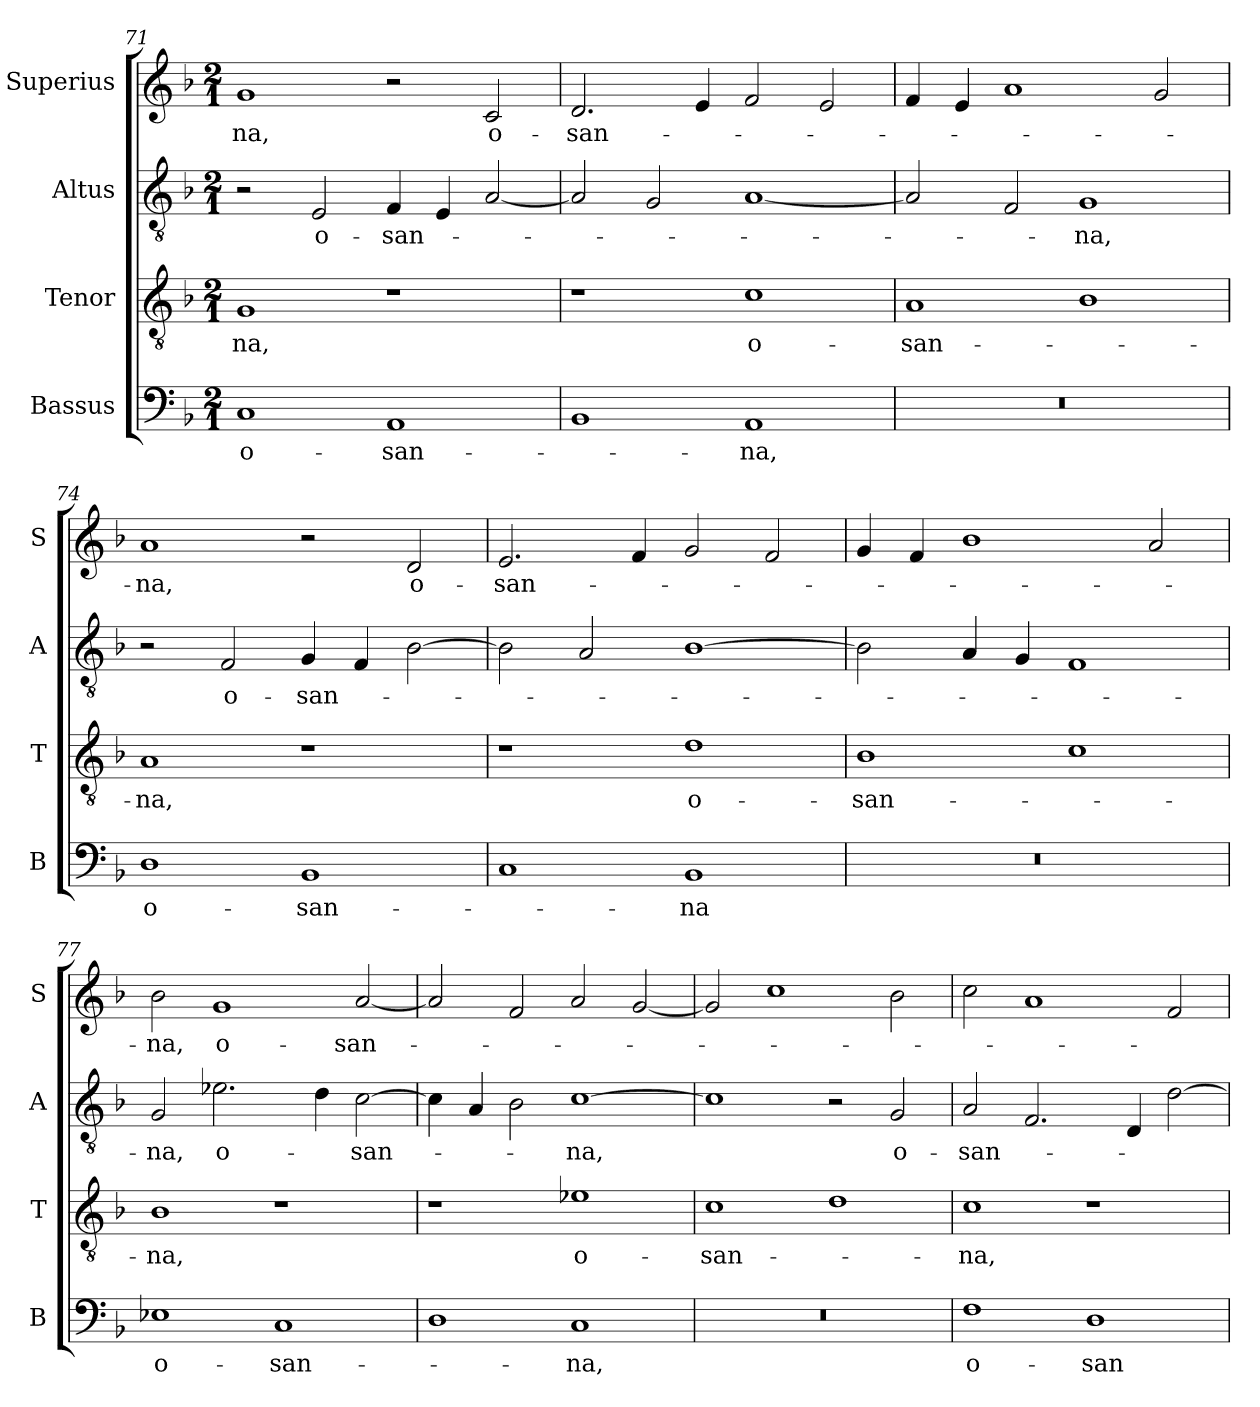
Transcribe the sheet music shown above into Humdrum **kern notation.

**kern	**text	**kern	**text	**kern	**text	**kern	**text
*part4	*part4	*part3	*part3	*part2	*part2	*part1	*part1
*staff4	*staff4	*staff3	*staff3	*staff2	*staff2	*staff1	*staff1
*I"Bassus	*	*I"Tenor	*	*I"Altus	*	*I"Superius	*
*I'B	*	*I'T	*	*I'A	*	*I'S	*
*clefF4	*	*clefGv2	*	*clefGv2	*	*clefG2	*
*k[b-]	*	*k[b-]	*	*k[b-]	*	*k[b-]	*
*M2/1	*	*M2/1	*	*M2/1	*	*M2/1	*
=71	=71	=71	=71	=71	=71	=71	=71
1C	o-	1G	-na,	2r	.	1g	-na,
.	.	.	.	2E/	o-	.	.
1AA	-san-	1r	.	4F/	-san-	2r	.
.	.	.	.	4E/	.	.	.
.	.	.	.	[2A/	.	2c/	o-
=72	=72	=72	=72	=72	=72	=72	=72
1BB-	.	1r	.	2A/]	.	2.d/	-san-
.	.	.	.	2G/	.	.	.
.	.	.	.	.	.	4e/	.
1AA	-na,	1c	o-	[1A	.	2f/	.
.	.	.	.	.	.	2e/	.
=73	=73	=73	=73	=73	=73	=73	=73
0r	.	1A	-san-	2A/]	.	4f/	.
.	.	.	.	.	.	4e/	.
.	.	.	.	2F/	.	1a	.
.	.	1B-	.	1G	-na,	.	.
.	.	.	.	.	.	2g/	.
=74	=74	=74	=74	=74	=74	=74	=74
1D	o-	1A	-na,	2r	.	1a	-na,
.	.	.	.	2F/	o-	.	.
1BB-	-san-	1r	.	4G/	-san-	2r	.
.	.	.	.	4F/	.	.	.
.	.	.	.	[2B-\	.	2d/	o-
=75	=75	=75	=75	=75	=75	=75	=75
1C	.	1r	.	2B-\]	.	2.e/	-san-
.	.	.	.	2A/	.	.	.
.	.	.	.	.	.	4f/	.
1BB-	-na	1d	o-	[1B-	.	2g/	.
.	.	.	.	.	.	2f/	.
=76	=76	=76	=76	=76	=76	=76	=76
0r	.	1B-	-san-	2B-\]	.	4g/	.
.	.	.	.	.	.	4f/	.
.	.	.	.	4A/	.	1b-	.
.	.	.	.	4G/	.	.	.
.	.	1c	.	1F	.	.	.
.	.	.	.	.	.	2a/	.
=77	=77	=77	=77	=77	=77	=77	=77
1E-X	o-	1B-	-na,	2G/	-na,	2b-\	-na,
.	.	.	.	2.e-X\	o-	1g	o-
1C	-san-	1r	.	.	.	.	.
.	.	.	.	4d\	.	.	.
.	.	.	.	[2c\	-san-	[2a/	-san-
=78	=78	=78	=78	=78	=78	=78	=78
1D	.	1r	.	4c\]	.	2a/]	.
.	.	.	.	4A/	.	.	.
.	.	.	.	2B-\	.	2f/	.
1C	-na,	1e-X	o-	[1c	-na,	2a/	.
.	.	.	.	.	.	[2g/	.
=79	=79	=79	=79	=79	=79	=79	=79
0r	.	1c	-san-	1c]	.	2g/]	.
.	.	.	.	.	.	1cc	.
.	.	1d	.	2r	.	.	.
.	.	.	.	2G/	o-	2b-\	.
=80	=80	=80	=80	=80	=80	=80	=80
1F	o-	1c	-na,	2A/	-san-	2cc\	.
.	.	.	.	2.F/	.	1a	.
1D	-san-	1r	.	.	.	.	.
.	.	.	.	4D/	.	.	.
.	.	.	.	[2d\	.	2f/	.
=	=	=	=	=	=	=	=
*-	*-	*-	*-	*-	*-	*-	*-
